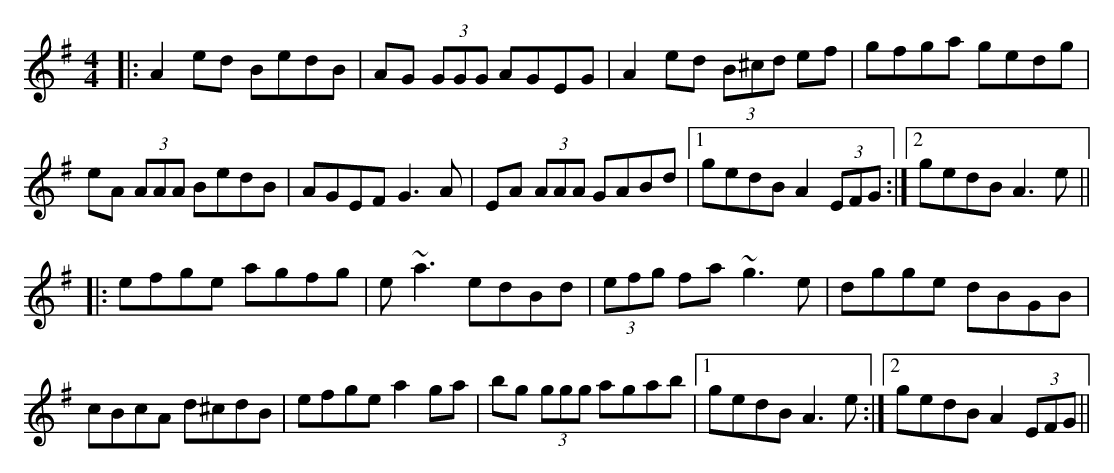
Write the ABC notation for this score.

X:1
M:4/4
K:Ador
|:A2 ed BedB|AG (3GGG AGEG|A2 ed (3B^cd ef|gfga gedg|
eA (3AAA BedB|AGEF G3 A|EA (3AAA GABd|1 gedB A2 (3EFG:|2 gedB A3 e||
|:efge agfg|e ~a3 edBd|(3efg fa ~g3 e|dgge dBGB|
cBcA d^cdB|efge a2 ga|bg (3ggg agab|1 gedB A3 e:|2 gedB A2 (3EFG||
